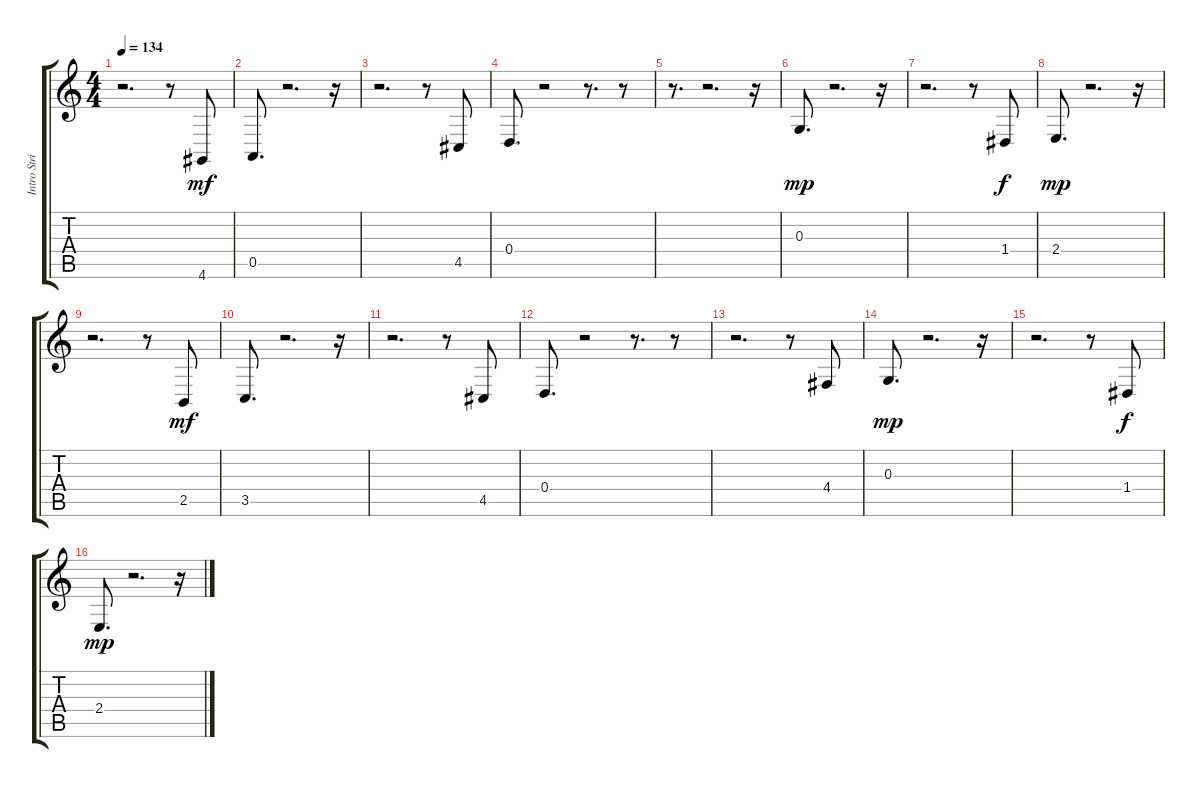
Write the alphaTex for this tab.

\track ("Intro Strings / Sax 2" "Intro Stri") {instrument synthstrings1}
\staff {score tabs}
\tuning (E4 B3 G3 D3 A2 E2) {hide}
\ts (4 4)
\tempo 134
\clef g2
\ks c
r.2{d dy mp} r.8 4.6.8{dy mf} |
0.5.8{d} r.2{d} r.16 |
r.2{d} r.8 4.5.8 |
0.4.8{d} r.2 r.8{d} r.8 |
r.8{d} r.2{d} r.16 |
0.3.8{d dy mp} r.2{d} r.16 |
r.2{d} r.8 1.4.8{dy f} |
2.4.8{d dy mp} r.2{d} r.16 |
r.2{d} r.8 2.5.8{dy mf} |
3.5.8{d} r.2{d} r.16 |
r.2{d} r.8 4.5.8 |
0.4.8{d} r.2 r.8{d} r.8 |
r.2{d} r.8 4.4.8 |
0.3.8{d dy mp} r.2{d} r.16 |
r.2{d} r.8 1.4.8{dy f} |
2.4.8{d dy mp} r.2{d} r.16
